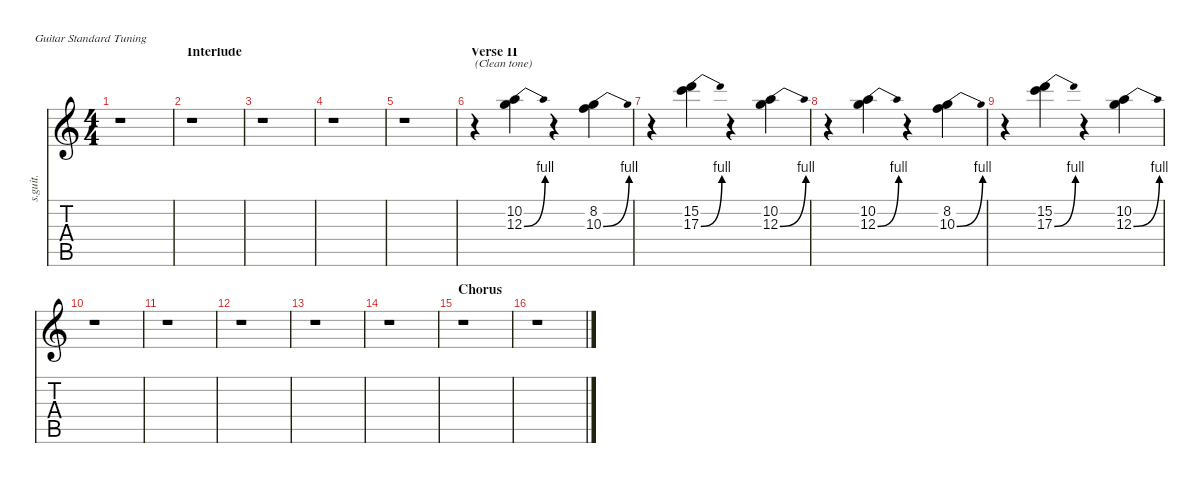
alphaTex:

\defaultSystemsLayout 4
\hideDynamics
\bracketExtendMode nobrackets
\track ("Clean Overdub" "s.guit.") {instrument overdrivenguitar}
\staff {score tabs}
\tuning (E4 B3 G3 D3 A2 E2)
\ts (4 4)
\tempo (96 hide)
\clef g2
\ks c
r.1{dy f} |
\section ("" "Interlude")
r.1 |
r.1 |
r.1 |
r.1 |
\section ("" "Verse II")
r.4{txt "(Clean tone)"} (10.2 12.3{be (bend 0 0 60 4)}).4 r.4 (8.2 10.3{be (bend 0 0 60 4)}).4 |
r.4 (15.2 17.3{be (bend 0 0 60 4)}).4 r.4 (10.2 12.3{be (bend 0 0 60 4)}).4 |
r.4 (10.2 12.3{be (bend 0 0 60 4)}).4 r.4 (8.2 10.3{be (bend 0 0 60 4)}).4 |
r.4 (15.2 17.3{be (bend 0 0 60 4)}).4 r.4 (10.2 12.3{be (bend 0 0 60 4)}).4 |
r.1 |
r.1 |
r.1 |
r.1 |
r.1 |
\section ("" "Chorus")
r.1 |
r.1
